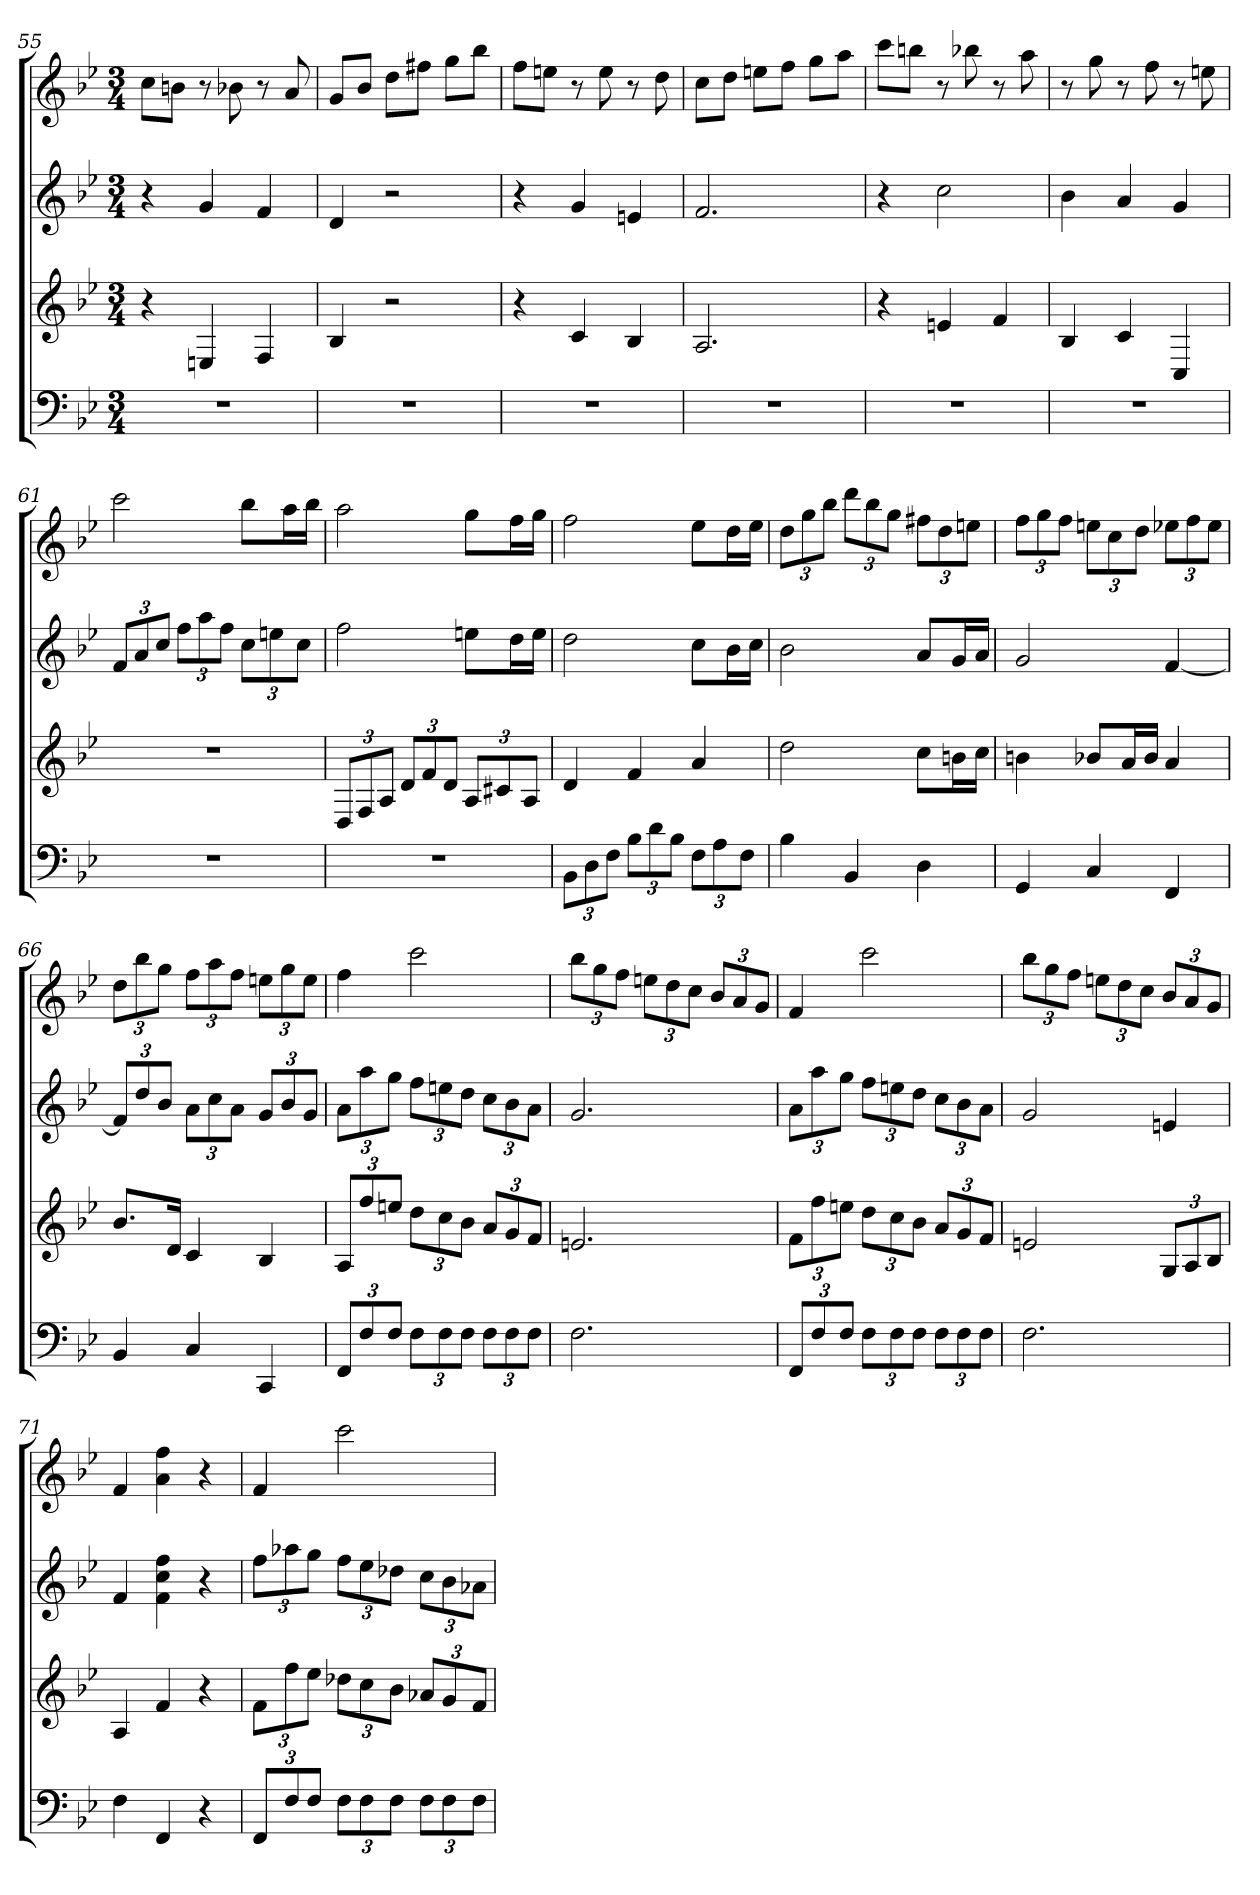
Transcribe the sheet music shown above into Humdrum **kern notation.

**kern	**kern	**kern	**kern
*part4	*part3	*part2	*part1
*staff4	*staff3	*staff2	*staff1
*k[b-e-]	*k[b-e-]	*k[b-e-]	*k[b-e-]
*B-:	*B-:	*B-:	*B-:
*M3/4	*M3/4	*M3/4	*M3/4
=55	=55	=55	=55
2.r	4r	4r	8ccL
.	.	.	8bnJ
.	4En	4g	8r
.	.	.	8b-X
.	4F	4f	8r
.	.	.	8a
=56	=56	=56	=56
2.r	4B-	4d	8gL
.	.	.	8b-J
.	2r	2r	8ddL
.	.	.	8ff#XJ
.	.	.	8ggL
.	.	.	8bb-J
=57	=57	=57	=57
2.r	4r	4r	8ffL
.	.	.	8eenJ
.	4c	4g	8r
.	.	.	8ee
.	4B-	4en	8r
.	.	.	8dd
=58	=58	=58	=58
2.r	2.A	2.f	8ccL
.	.	.	8ddJ
.	.	.	8eenL
.	.	.	8ffJ
.	.	.	8ggL
.	.	.	8aaJ
=59	=59	=59	=59
2.r	4r	4r	8cccL
.	.	.	8bbnJ
.	4en	2cc	8r
.	.	.	8bb-X
.	4f	.	8r
.	.	.	8aa
=60	=60	=60	=60
2.r	4B-	4b-	8r
.	.	.	8gg
.	4c	4a	8r
.	.	.	8ff
.	4C	4g	8r
.	.	.	8een
=61	=61	=61	=61
2.r	2.r	12fL	2ccc
.	.	12a	.
.	.	12ccJ	.
.	.	12ffL	.
.	.	12aa	.
.	.	12ffJ	.
.	.	12ccL	8bb-L
.	.	12een	.
.	.	.	16aaL
.	.	12ccJ	.
.	.	.	16bb-JJ
=62	=62	=62	=62
2.r	12DL	2ff	2aa
.	12F	.	.
.	12AJ	.	.
.	12dL	.	.
.	12f	.	.
.	12dJ	.	.
.	12AL	8eenL	8ggL
.	12c#X	.	.
.	.	16ddL	16ffL
.	12AJ	.	.
.	.	16eeJJ	16ggJJ
=63	=63	=63	=63
12BB-L	4d	2dd	2ff
12D	.	.	.
12FJ	.	.	.
12B-L	4f	.	.
12d	.	.	.
12B-J	.	.	.
12FL	4a	8ccL	8ee-L
12A	.	.	.
.	.	16b-L	16ddL
12FJ	.	.	.
.	.	16ccJJ	16ee-JJ
=64	=64	=64	=64
4B-	2dd	2b-	12ddL
.	.	.	12gg
.	.	.	12bb-J
4BB-	.	.	12dddL
.	.	.	12bb-
.	.	.	12ggJ
4D	8ccL	8aL	12ff#XL
.	.	.	12dd
.	16bnL	16gL	.
.	.	.	12eenJ
.	16ccJJ	16aJJ	.
=65	=65	=65	=65
4GG	4bn	2g	12ffL
.	.	.	12gg
.	.	.	12ffJ
4C	8b-XL	.	12eenL
.	.	.	12cc
.	16aL	.	.
.	.	.	12ddJ
.	16b-JJ	.	.
4FF	4a	[4f	12ee-XL
.	.	.	12ff
.	.	.	12ee-J
=66	=66	=66	=66
4BB-	8.b-L	12fL]	12ddL
.	.	12dd	12bb-
.	.	12b-J	12ggJ
.	16dJk	.	.
4C	4c	12aL	12ffL
.	.	12cc	12aa
.	.	12aJ	12ffJ
4CC	4B-	12gL	12eenL
.	.	12b-	12gg
.	.	12gJ	12eeJ
=67	=67	=67	=67
12FFL	12AL	12aL	4ff
12F	12ff	12aa	.
12FJ	12eenJ	12ggJ	.
12FL	12ddL	12ffL	2ccc
12F	12cc	12een	.
12FJ	12b-J	12ddJ	.
12FL	12aL	12ccL	.
12F	12g	12b-	.
12FJ	12fJ	12aJ	.
=68	=68	=68	=68
2.F	2.en	2.g	12bb-L
.	.	.	12gg
.	.	.	12ffJ
.	.	.	12eenL
.	.	.	12dd
.	.	.	12ccJ
.	.	.	12b-L
.	.	.	12a
.	.	.	12gJ
=69	=69	=69	=69
12FFL	12fL	12aL	4f
12F	12ff	12aa	.
12FJ	12eenJ	12ggJ	.
12FL	12ddL	12ffL	2ccc
12F	12cc	12een	.
12FJ	12b-J	12ddJ	.
12FL	12aL	12ccL	.
12F	12g	12b-	.
12FJ	12fJ	12aJ	.
=70	=70	=70	=70
2.F	2en	2g	12bb-L
.	.	.	12gg
.	.	.	12ffJ
.	.	.	12eenL
.	.	.	12dd
.	.	.	12ccJ
.	12GL	4en	12b-L
.	12A	.	12a
.	12B-J	.	12gJ
=71	=71	=71	=71
4F	4A	4f	4f
4FF	4f	4f 4cc 4ff	4a 4ff
4r	4r	4r	4r
=72	=72	=72	=72
12FFL	12fL	12ffL	4f
12F	12ff	12aa-X	.
12FJ	12ee-J	12ggJ	.
12FL	12dd-XL	12ffL	2ccc
12F	12cc	12ee-	.
12FJ	12b-J	12dd-XJ	.
12FL	12a-XL	12ccL	.
12F	12g	12b-	.
12FJ	12fJ	12a-XJ	.
=	=	=	=
*-	*-	*-	*-
